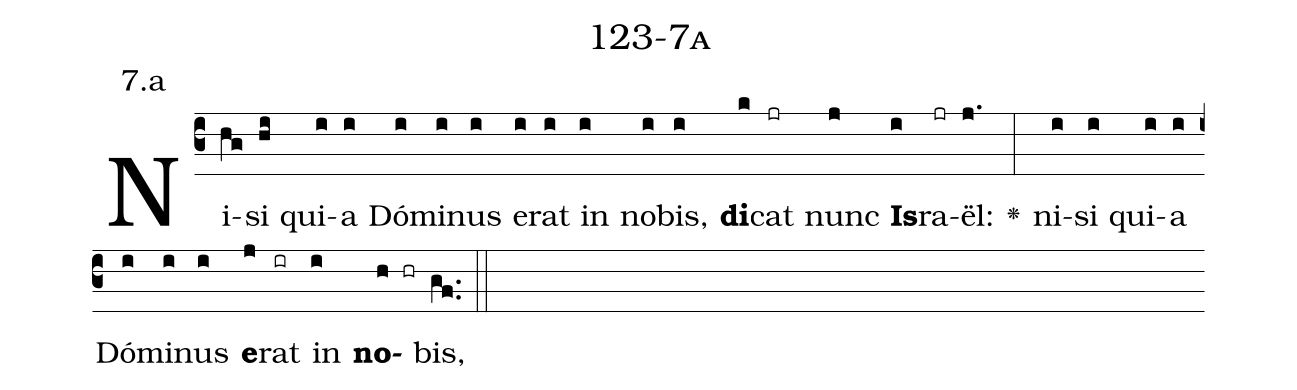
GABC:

name: 123-7a;
annotation: 7.a;
%%
(c3)Ni(hg)si(hi) qui(i)a(i) Dó(i)mi(i)nus(i) e(i)rat(i) in(i) no(i)bis,(i) <b>di</b>(k)cat(jr) nunc(j) <b>Is</b>(i)ra(jr)ël:(j.) <v>\greheightstar</v>(:) ni(i)si(i) qui(i)a(i) Dó(i)mi(i)nus(i) <b>e</b>(j)rat(ir) in(i) <b>no</b>(h hr)bis,(gf..) (::)


%E(i) u(i) o(j) u(i) a(h) e.(gf..) (::)
